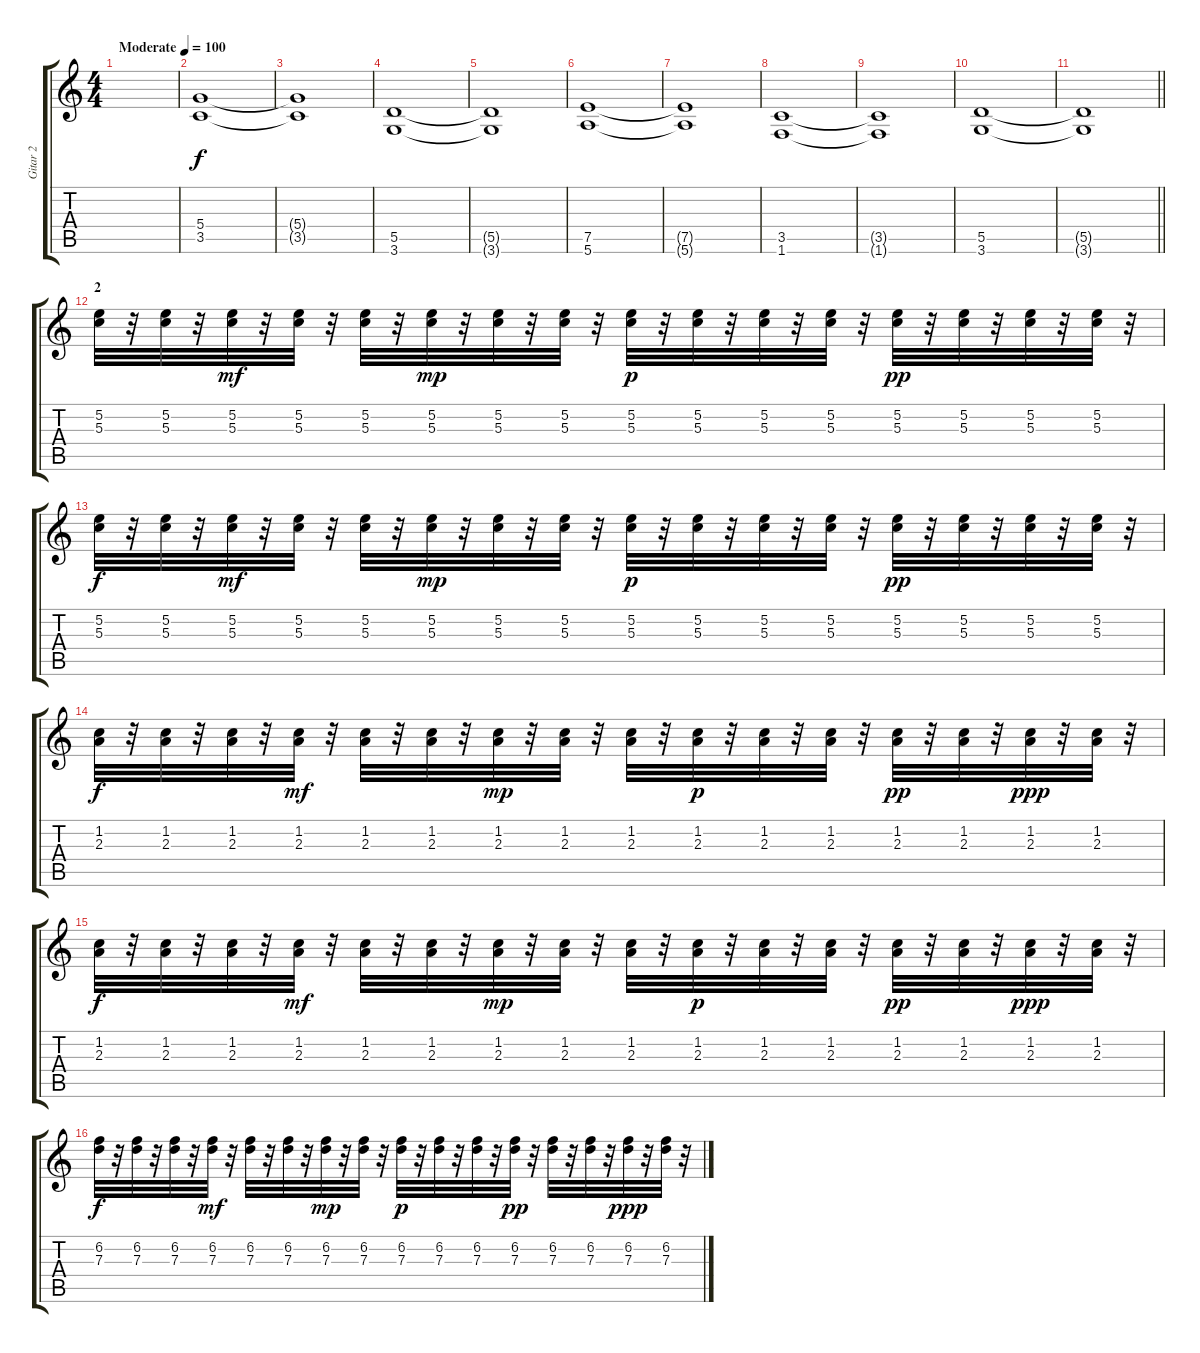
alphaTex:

\track ("Gitar 2" "Gitar 2") {instrument overdrivenguitar}
\staff {score tabs}
\tuning (E4 B3 G3 D3 A2 E2) {hide}
\ts (4 4)
\tempo (100 "Moderate")
\clef g2
\ks c
|
(5.4 3.5).1 |
(5.4{t} 3.5{t}).1 |
(5.5 3.6).1 |
(5.5{t} 3.6{t}).1 |
(7.5 5.6).1 |
(7.5{t} 5.6{t}).1 |
(3.5 1.6).1 |
(3.5{t} 1.6{t}).1 |
(5.5 3.6).1 |
\barLineRight lightlight
(5.5{t} 3.6{t}).1 |
\section ("" "2")
(5.2 5.3).32 r.32 (5.2 5.3).32 r.32 (5.2 5.3).32{dy mf} r.32 (5.2 5.3).32 r.32 (5.2 5.3).32 r.32 (5.2 5.3).32{dy mp} r.32 (5.2 5.3).32 r.32 (5.2 5.3).32 r.32 (5.2 5.3).32{dy p} r.32 (5.2 5.3).32 r.32 (5.2 5.3).32 r.32 (5.2 5.3).32 r.32 (5.2 5.3).32{dy pp} r.32 (5.2 5.3).32 r.32 (5.2 5.3).32 r.32 (5.2 5.3).32 r.32 |
(5.2 5.3).32{dy f} r.32 (5.2 5.3).32 r.32 (5.2 5.3).32{dy mf} r.32 (5.2 5.3).32 r.32 (5.2 5.3).32 r.32 (5.2 5.3).32{dy mp} r.32 (5.2 5.3).32 r.32 (5.2 5.3).32 r.32 (5.2 5.3).32{dy p} r.32 (5.2 5.3).32 r.32 (5.2 5.3).32 r.32 (5.2 5.3).32 r.32 (5.2 5.3).32{dy pp} r.32 (5.2 5.3).32 r.32 (5.2 5.3).32 r.32 (5.2 5.3).32 r.32 |
(1.2 2.3).32{dy f} r.32 (1.2 2.3).32 r.32 (1.2 2.3).32 r.32 (1.2 2.3).32{dy mf} r.32 (1.2 2.3).32 r.32 (1.2 2.3).32 r.32 (1.2 2.3).32{dy mp} r.32 (1.2 2.3).32 r.32 (1.2 2.3).32 r.32 (1.2 2.3).32{dy p} r.32 (1.2 2.3).32 r.32 (1.2 2.3).32 r.32 (1.2 2.3).32{dy pp} r.32 (1.2 2.3).32 r.32 (1.2 2.3).32{dy ppp} r.32 (1.2 2.3).32 r.32 |
(1.2 2.3).32{dy f} r.32 (1.2 2.3).32 r.32 (1.2 2.3).32 r.32 (1.2 2.3).32{dy mf} r.32 (1.2 2.3).32 r.32 (1.2 2.3).32 r.32 (1.2 2.3).32{dy mp} r.32 (1.2 2.3).32 r.32 (1.2 2.3).32 r.32 (1.2 2.3).32{dy p} r.32 (1.2 2.3).32 r.32 (1.2 2.3).32 r.32 (1.2 2.3).32{dy pp} r.32 (1.2 2.3).32 r.32 (1.2 2.3).32{dy ppp} r.32 (1.2 2.3).32 r.32 |
(6.2 7.3).32{dy f} r.32 (6.2 7.3).32 r.32 (6.2 7.3).32 r.32 (6.2 7.3).32{dy mf} r.32 (6.2 7.3).32 r.32 (6.2 7.3).32 r.32 (6.2 7.3).32{dy mp} r.32 (6.2 7.3).32 r.32 (6.2 7.3).32{dy p} r.32 (6.2 7.3).32 r.32 (6.2 7.3).32 r.32 (6.2 7.3).32{dy pp} r.32 (6.2 7.3).32 r.32 (6.2 7.3).32 r.32 (6.2 7.3).32{dy ppp} r.32 (6.2 7.3).32 r.32
